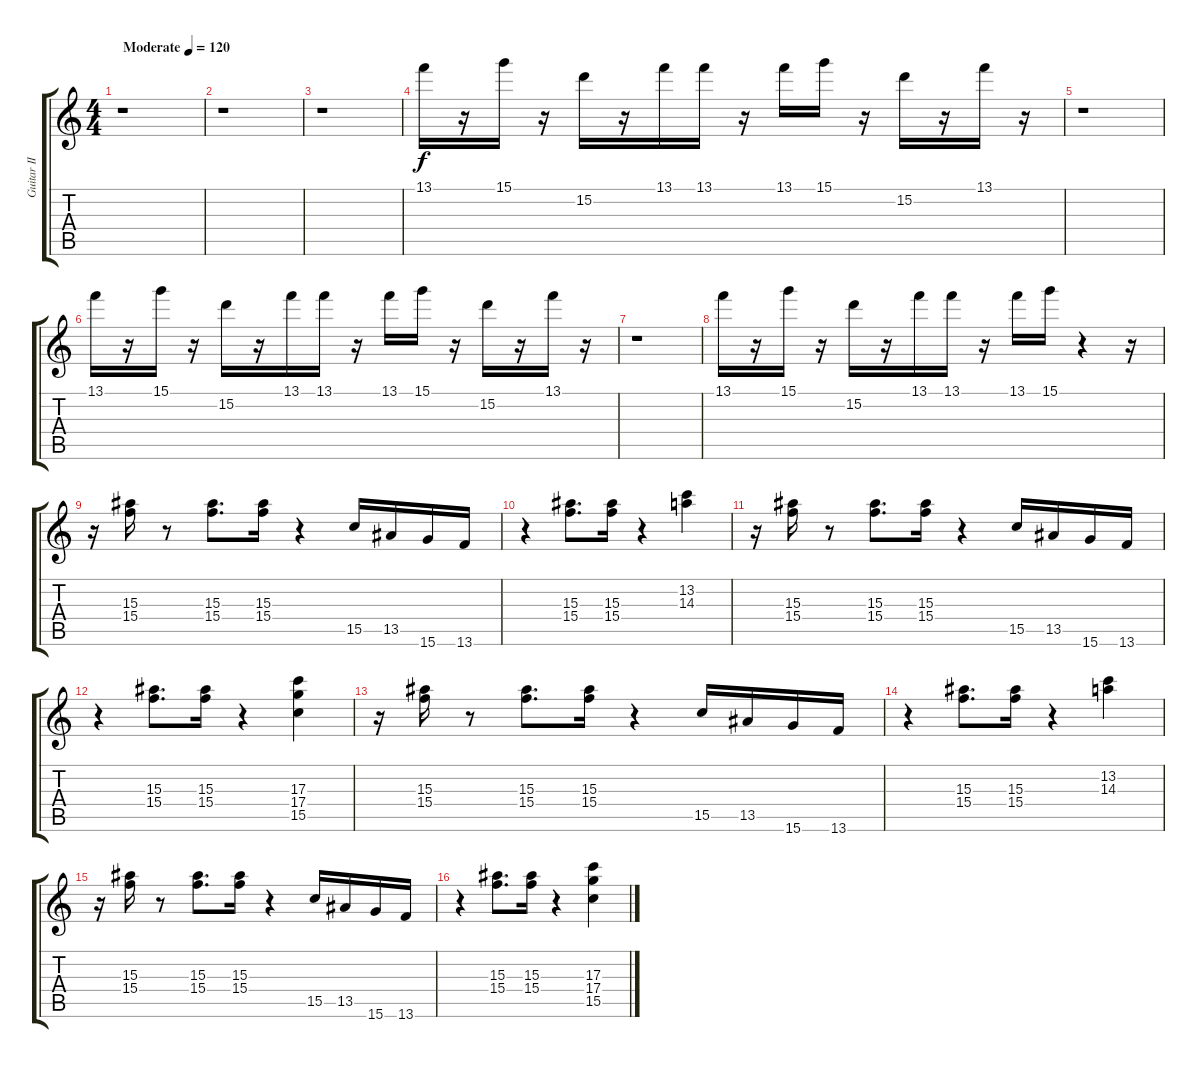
\track ("Guitar II" "Guitar II") {instrument overdrivenguitar}
\staff {score tabs}
\tuning (E4 B3 G3 D3 A2 E2) {hide}
\ts (4 4)
\tempo (120 "Moderate")
\clef g2
\ks c
r.1{dy f instrument overdrivenguitar} |
r.1 |
r.1 |
13.1.16 r.16 15.1.16 r.16 15.2.16 r.16 13.1.16 13.1.16 r.16 13.1.16 15.1.16 r.16 15.2.16 r.16 13.1.16 r.16 |
r.1 |
13.1.16 r.16 15.1.16 r.16 15.2.16 r.16 13.1.16 13.1.16 r.16 13.1.16 15.1.16 r.16 15.2.16 r.16 13.1.16 r.16 |
r.1 |
13.1.16 r.16 15.1.16 r.16 15.2.16 r.16 13.1.16 13.1.16 r.16 13.1.16 15.1.16 r.4 r.16 |
r.16 (15.3 15.4).16 r.8 (15.3 15.4).8{d} (15.3 15.4).16 r.4 15.5.16 13.5.16 15.6.16 13.6.16 |
r.4 (15.3 15.4).8{d} (15.3 15.4).16 r.4 (13.2 14.3).4 |
r.16 (15.3 15.4).16 r.8 (15.3 15.4).8{d} (15.3 15.4).16 r.4 15.5.16 13.5.16 15.6.16 13.6.16 |
r.4 (15.3 15.4).8{d} (15.3 15.4).16 r.4 (17.3 17.4 15.5).4 |
r.16 (15.3 15.4).16 r.8 (15.3 15.4).8{d} (15.3 15.4).16 r.4 15.5.16 13.5.16 15.6.16 13.6.16 |
r.4 (15.3 15.4).8{d} (15.3 15.4).16 r.4 (13.2 14.3).4 |
r.16 (15.3 15.4).16 r.8 (15.3 15.4).8{d} (15.3 15.4).16 r.4 15.5.16 13.5.16 15.6.16 13.6.16 |
r.4 (15.3 15.4).8{d} (15.3 15.4).16 r.4 (17.3 17.4 15.5).4
